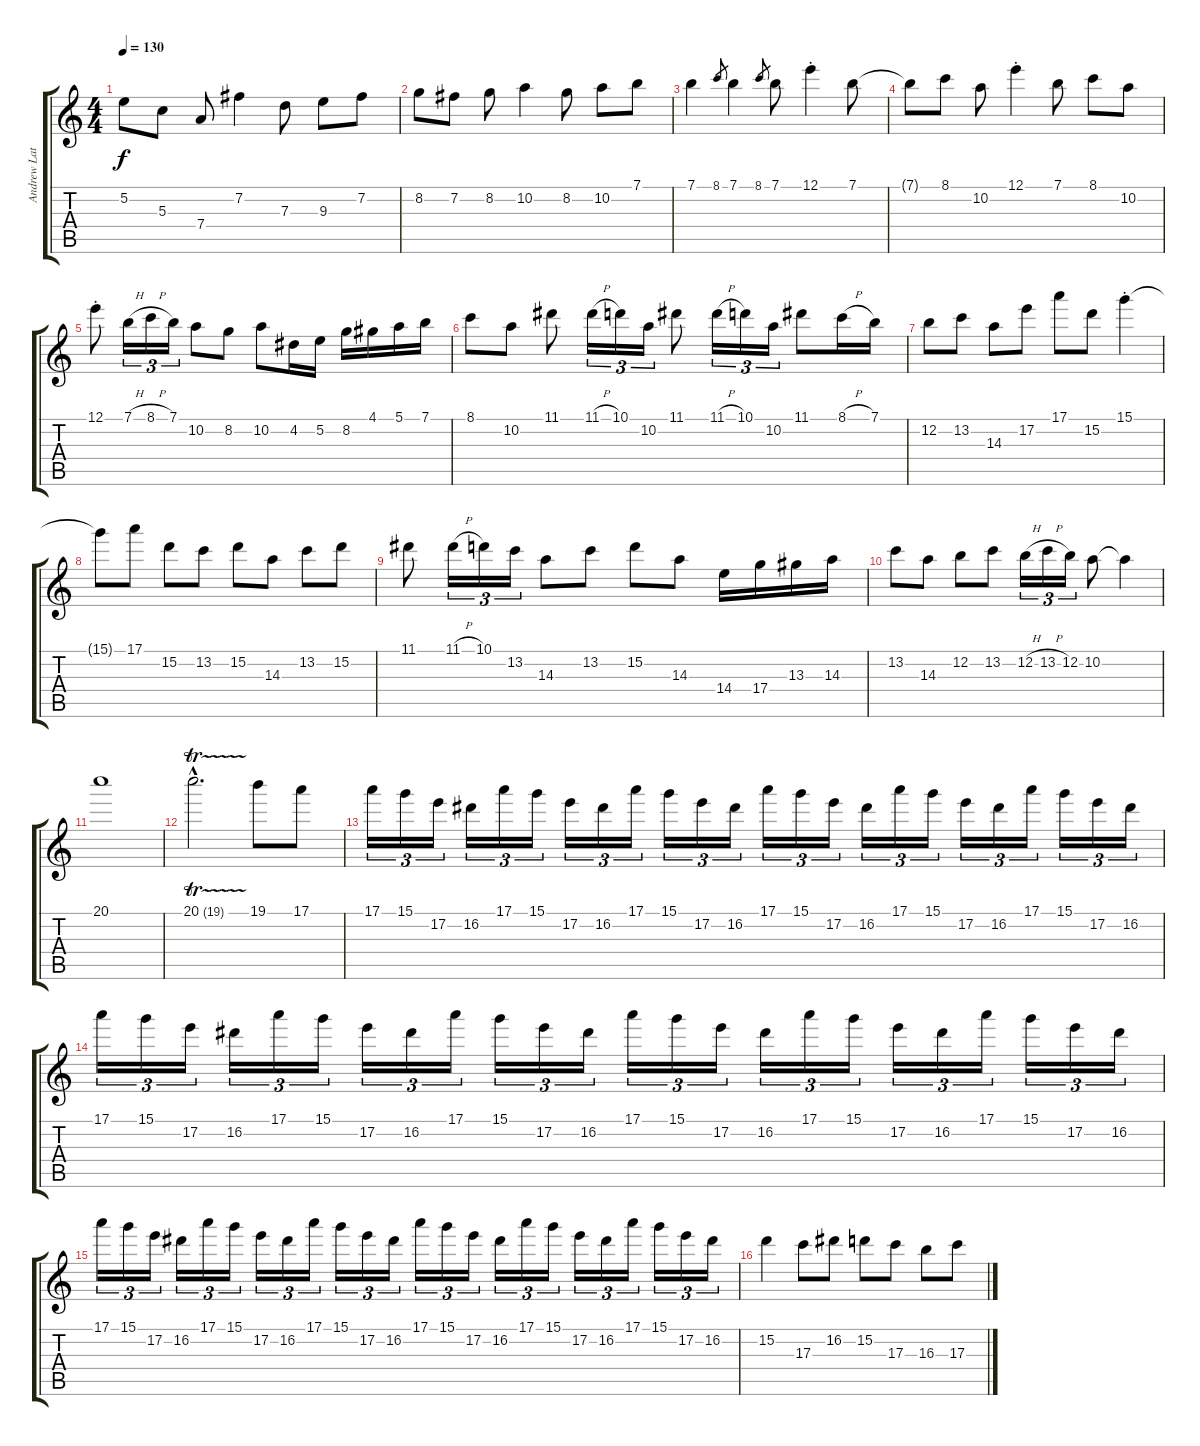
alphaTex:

\track ("Andrew Latimer" "Andrew Lat") {instrument overdrivenguitar}
\staff {score tabs}
\tuning (E4 B3 G3 D3 A2 E2) {hide}
\ts (4 4)
\tempo 130
\clef g2
\ks c
5.2.8{dy f} 5.3.8 7.4.8 7.2.4 7.3.8 9.3.8 7.2.8 |
8.2.8 7.2.8 8.2.8 10.2.4 8.2.8 10.2.8 7.1.8 |
7.1.4 8.1.8{gr} 7.1.4 8.1.8{gr} 7.1.8 12.1{st}.4 7.1.8 |
7.1{t}.8 8.1.8 10.2.8 12.1{st}.4 7.1.8 8.1.8 10.2.8 |
12.1{st}.8 7.1{h}.16{tu (3 2)} 8.1{h}.16{tu (3 2)} 7.1.16{tu (3 2)} 10.2.8 8.2.8 10.2.8 4.2.16 5.2.16 8.2.16 4.1.16 5.1.16 7.1.16 |
8.1.8 10.2.8 11.1.8 11.1{h}.16{tu (3 2)} 10.1.16{tu (3 2)} 10.2.16{tu (3 2)} 11.1.8 11.1{h}.16{tu (3 2)} 10.1.16{tu (3 2)} 10.2.16{tu (3 2)} 11.1.8 8.1{h}.16 7.1.16 |
12.2.8 13.2.8 14.3.8 17.2.8 17.1.8 15.2.8 15.1{st}.4 |
15.1{t}.8 17.1.8 15.2.8 13.2.8 15.2.8 14.3.8 13.2.8 15.2.8 |
11.1.8 11.1{h}.16{tu (3 2)} 10.1.16{tu (3 2)} 13.2.16{tu (3 2)} 14.3.8 13.2.8 15.2.8 14.3.8 14.4.16 17.4.16 13.3.16 14.3.16 |
13.2.8 14.3.8 12.2.8 13.2.8 12.2{h}.16{tu (3 2)} 13.2{h}.16{tu (3 2)} 12.2.16{tu (3 2)} 10.2.8 10.2{t}.4 |
20.1.1 |
20.1{tr (19 32) hac}.2{d} 19.1.8 17.1.8 |
17.1.16{tu (3 2)} 15.1.16{tu (3 2)} 17.2.16{tu (3 2)} 16.2.16{tu (3 2)} 17.1.16{tu (3 2)} 15.1.16{tu (3 2)} 17.2.16{tu (3 2)} 16.2.16{tu (3 2)} 17.1.16{tu (3 2)} 15.1.16{tu (3 2)} 17.2.16{tu (3 2)} 16.2.16{tu (3 2)} 17.1.16{tu (3 2)} 15.1.16{tu (3 2)} 17.2.16{tu (3 2)} 16.2.16{tu (3 2)} 17.1.16{tu (3 2)} 15.1.16{tu (3 2)} 17.2.16{tu (3 2)} 16.2.16{tu (3 2)} 17.1.16{tu (3 2)} 15.1.16{tu (3 2)} 17.2.16{tu (3 2)} 16.2.16{tu (3 2)} |
17.1.16{tu (3 2)} 15.1.16{tu (3 2)} 17.2.16{tu (3 2)} 16.2.16{tu (3 2)} 17.1.16{tu (3 2)} 15.1.16{tu (3 2)} 17.2.16{tu (3 2)} 16.2.16{tu (3 2)} 17.1.16{tu (3 2)} 15.1.16{tu (3 2)} 17.2.16{tu (3 2)} 16.2.16{tu (3 2)} 17.1.16{tu (3 2)} 15.1.16{tu (3 2)} 17.2.16{tu (3 2)} 16.2.16{tu (3 2)} 17.1.16{tu (3 2)} 15.1.16{tu (3 2)} 17.2.16{tu (3 2)} 16.2.16{tu (3 2)} 17.1.16{tu (3 2)} 15.1.16{tu (3 2)} 17.2.16{tu (3 2)} 16.2.16{tu (3 2)} |
17.1.16{tu (3 2)} 15.1.16{tu (3 2)} 17.2.16{tu (3 2)} 16.2.16{tu (3 2)} 17.1.16{tu (3 2)} 15.1.16{tu (3 2)} 17.2.16{tu (3 2)} 16.2.16{tu (3 2)} 17.1.16{tu (3 2)} 15.1.16{tu (3 2)} 17.2.16{tu (3 2)} 16.2.16{tu (3 2)} 17.1.16{tu (3 2)} 15.1.16{tu (3 2)} 17.2.16{tu (3 2)} 16.2.16{tu (3 2)} 17.1.16{tu (3 2)} 15.1.16{tu (3 2)} 17.2.16{tu (3 2)} 16.2.16{tu (3 2)} 17.1.16{tu (3 2)} 15.1.16{tu (3 2)} 17.2.16{tu (3 2)} 16.2.16{tu (3 2)} |
15.2.4 17.3.8 16.2.8 15.2.8 17.3.8 16.3.8 17.3.8
